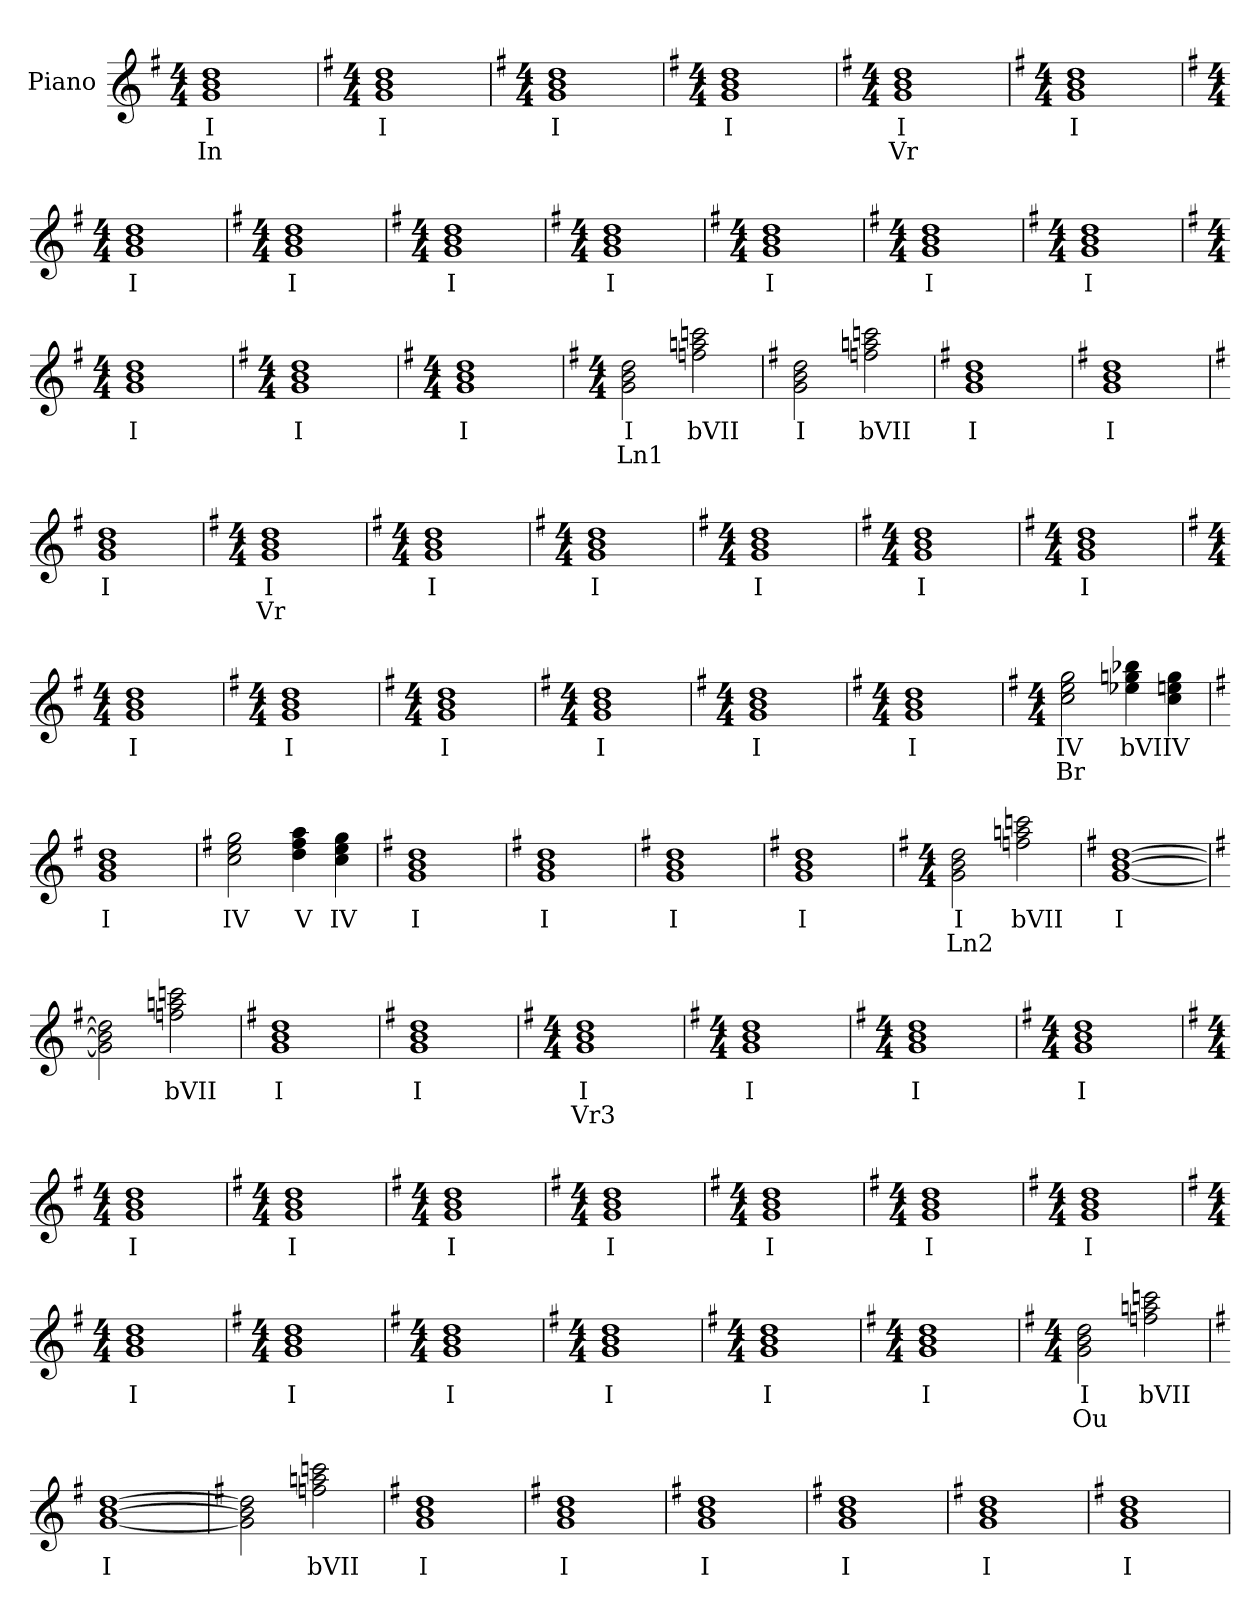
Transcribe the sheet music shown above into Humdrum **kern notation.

**kern	**text	**text
*part1	*part1	*part1
*staff1	*staff1	*staff1
*I"Piano	*	*
*I'Pno	*	*
*k[f#]	*	*
*G:	*	*
*M4/4	*	*
=	=	=
1g 1b 1dd	I	In
=	=	=
*k[f#]	*	*
*G:	*	*
*M4/4	*	*
1g 1b 1dd	I	.
=	=	=
*k[f#]	*	*
*G:	*	*
*M4/4	*	*
1g 1b 1dd	I	.
=	=	=
*k[f#]	*	*
*G:	*	*
*M4/4	*	*
1g 1b 1dd	I	.
=	=	=
*k[f#]	*	*
*G:	*	*
*M4/4	*	*
1g 1b 1dd	I	Vr
=	=	=
*k[f#]	*	*
*G:	*	*
*M4/4	*	*
1g 1b 1dd	I	.
=	=	=
*k[f#]	*	*
*G:	*	*
*M4/4	*	*
1g 1b 1dd	I	.
=	=	=
*k[f#]	*	*
*G:	*	*
*M4/4	*	*
1g 1b 1dd	I	.
=	=	=
*k[f#]	*	*
*G:	*	*
*M4/4	*	*
1g 1b 1dd	I	.
=	=	=
*k[f#]	*	*
*G:	*	*
*M4/4	*	*
1g 1b 1dd	I	.
=	=	=
*k[f#]	*	*
*G:	*	*
*M4/4	*	*
1g 1b 1dd	I	.
=	=	=
*k[f#]	*	*
*G:	*	*
*M4/4	*	*
1g 1b 1dd	I	.
=	=	=
*k[f#]	*	*
*G:	*	*
*M4/4	*	*
1g 1b 1dd	I	.
=	=	=
*k[f#]	*	*
*G:	*	*
*M4/4	*	*
1g 1b 1dd	I	.
=	=	=
*k[f#]	*	*
*G:	*	*
*M4/4	*	*
1g 1b 1dd	I	.
=	=	=
*k[f#]	*	*
*G:	*	*
*M4/4	*	*
1g 1b 1dd	I	.
=	=	=
*k[f#]	*	*
*G:	*	*
*M4/4	*	*
2g 2b 2dd	I	Ln1
2ffn 2aan 2cccn	bVII	.
=	=	=
*k[f#]	*	*
*G:	*	*
2g 2b 2dd	I	.
2ffn 2aan 2cccn	bVII	.
=	=	=
*k[f#]	*	*
*G:	*	*
1g 1b 1dd	I	.
=	=	=
*k[f#]	*	*
*G:	*	*
1g 1b 1dd	I	.
=	=	=
*k[f#]	*	*
*G:	*	*
1g 1b 1dd	I	.
=	=	=
*k[f#]	*	*
*G:	*	*
*M4/4	*	*
1g 1b 1dd	I	Vr
=	=	=
*k[f#]	*	*
*G:	*	*
*M4/4	*	*
1g 1b 1dd	I	.
=	=	=
*k[f#]	*	*
*G:	*	*
*M4/4	*	*
1g 1b 1dd	I	.
=	=	=
*k[f#]	*	*
*G:	*	*
*M4/4	*	*
1g 1b 1dd	I	.
=	=	=
*k[f#]	*	*
*G:	*	*
*M4/4	*	*
1g 1b 1dd	I	.
=	=	=
*k[f#]	*	*
*G:	*	*
*M4/4	*	*
1g 1b 1dd	I	.
=	=	=
*k[f#]	*	*
*G:	*	*
*M4/4	*	*
1g 1b 1dd	I	.
=	=	=
*k[f#]	*	*
*G:	*	*
*M4/4	*	*
1g 1b 1dd	I	.
=	=	=
*k[f#]	*	*
*G:	*	*
*M4/4	*	*
1g 1b 1dd	I	.
=	=	=
*k[f#]	*	*
*G:	*	*
*M4/4	*	*
1g 1b 1dd	I	.
=	=	=
*k[f#]	*	*
*G:	*	*
*M4/4	*	*
1g 1b 1dd	I	.
=	=	=
*k[f#]	*	*
*G:	*	*
*M4/4	*	*
1g 1b 1dd	I	.
=	=	=
*k[f#]	*	*
*G:	*	*
*M4/4	*	*
2cc 2ee 2gg	IV	Br
4ee-X 4ggn 4bb-X	bVI	.
4cc 4een 4gg	IV	.
=	=	=
*k[f#]	*	*
*G:	*	*
1g 1b 1dd	I	.
=	=	=
*k[f#]	*	*
*G:	*	*
2cc 2ee 2gg	IV	.
4dd 4ff# 4aa	V	.
4cc 4ee 4gg	IV	.
=	=	=
*k[f#]	*	*
*G:	*	*
1g 1b 1dd	I	.
=	=	=
*k[f#]	*	*
*G:	*	*
1g 1b 1dd	I	.
=	=	=
*k[f#]	*	*
*G:	*	*
1g 1b 1dd	I	.
=	=	=
*k[f#]	*	*
*G:	*	*
1g 1b 1dd	I	.
=	=	=
*k[f#]	*	*
*G:	*	*
*M4/4	*	*
2g 2b 2dd	I	Ln2
2ffn 2aan 2cccn	bVII	.
=	=	=
*k[f#]	*	*
*G:	*	*
[1g [1b [1dd	I	.
=	=	=
*k[f#]	*	*
*G:	*	*
2g] 2b] 2dd]	.	.
2ffn 2aan 2cccn	bVII	.
=	=	=
*k[f#]	*	*
*G:	*	*
1g 1b 1dd	I	.
=	=	=
*k[f#]	*	*
*G:	*	*
1g 1b 1dd	I	.
=	=	=
*k[f#]	*	*
*G:	*	*
*M4/4	*	*
1g 1b 1dd	I	Vr3
=	=	=
*k[f#]	*	*
*G:	*	*
*M4/4	*	*
1g 1b 1dd	I	.
=	=	=
*k[f#]	*	*
*G:	*	*
*M4/4	*	*
1g 1b 1dd	I	.
=	=	=
*k[f#]	*	*
*G:	*	*
*M4/4	*	*
1g 1b 1dd	I	.
=	=	=
*k[f#]	*	*
*G:	*	*
*M4/4	*	*
1g 1b 1dd	I	.
=	=	=
*k[f#]	*	*
*G:	*	*
*M4/4	*	*
1g 1b 1dd	I	.
=	=	=
*k[f#]	*	*
*G:	*	*
*M4/4	*	*
1g 1b 1dd	I	.
=	=	=
*k[f#]	*	*
*G:	*	*
*M4/4	*	*
1g 1b 1dd	I	.
=	=	=
*k[f#]	*	*
*G:	*	*
*M4/4	*	*
1g 1b 1dd	I	.
=	=	=
*k[f#]	*	*
*G:	*	*
*M4/4	*	*
1g 1b 1dd	I	.
=	=	=
*k[f#]	*	*
*G:	*	*
*M4/4	*	*
1g 1b 1dd	I	.
=	=	=
*k[f#]	*	*
*G:	*	*
*M4/4	*	*
1g 1b 1dd	I	.
=	=	=
*k[f#]	*	*
*G:	*	*
*M4/4	*	*
1g 1b 1dd	I	.
=	=	=
*k[f#]	*	*
*G:	*	*
*M4/4	*	*
1g 1b 1dd	I	.
=	=	=
*k[f#]	*	*
*G:	*	*
*M4/4	*	*
1g 1b 1dd	I	.
=	=	=
*k[f#]	*	*
*G:	*	*
*M4/4	*	*
1g 1b 1dd	I	.
=	=	=
*k[f#]	*	*
*G:	*	*
*M4/4	*	*
1g 1b 1dd	I	.
=	=	=
*k[f#]	*	*
*G:	*	*
*M4/4	*	*
2g 2b 2dd	I	Ou
2ffn 2aan 2cccn	bVII	.
=	=	=
*k[f#]	*	*
*G:	*	*
[1g [1b [1dd	I	.
=	=	=
*k[f#]	*	*
*G:	*	*
2g] 2b] 2dd]	.	.
2ffn 2aan 2cccn	bVII	.
=	=	=
*k[f#]	*	*
*G:	*	*
1g 1b 1dd	I	.
=	=	=
*k[f#]	*	*
*G:	*	*
1g 1b 1dd	I	.
=	=	=
*k[f#]	*	*
*G:	*	*
1g 1b 1dd	I	.
=	=	=
*k[f#]	*	*
*G:	*	*
1g 1b 1dd	I	.
=	=	=
*k[f#]	*	*
*G:	*	*
1g 1b 1dd	I	.
=	=	=
*k[f#]	*	*
*G:	*	*
1g 1b 1dd	I	.
=	=	=
*-	*-	*-
